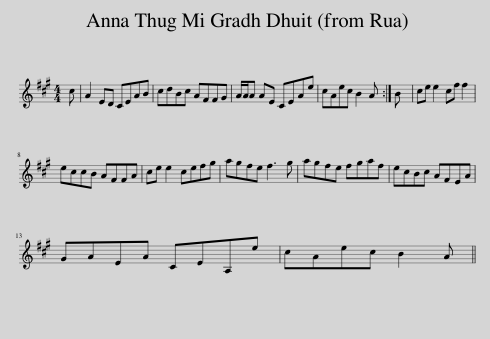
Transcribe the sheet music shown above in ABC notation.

X:1
L:1/8
M:4/4
I:linebreak $
K:A
V:1 treble
V:1
 c | A2 ED CEAB | cdBc AFFG | A/A/A AE CEAe | cAec B2 A :| %5
 B | ce e2 cf f2 |$ eccB AFFA | ce e2 cefg | agfe f3 g | %10
 agfe fgaf | ecBc AFEA |$ GAEA CEA,e | cAec B2 A || %14
